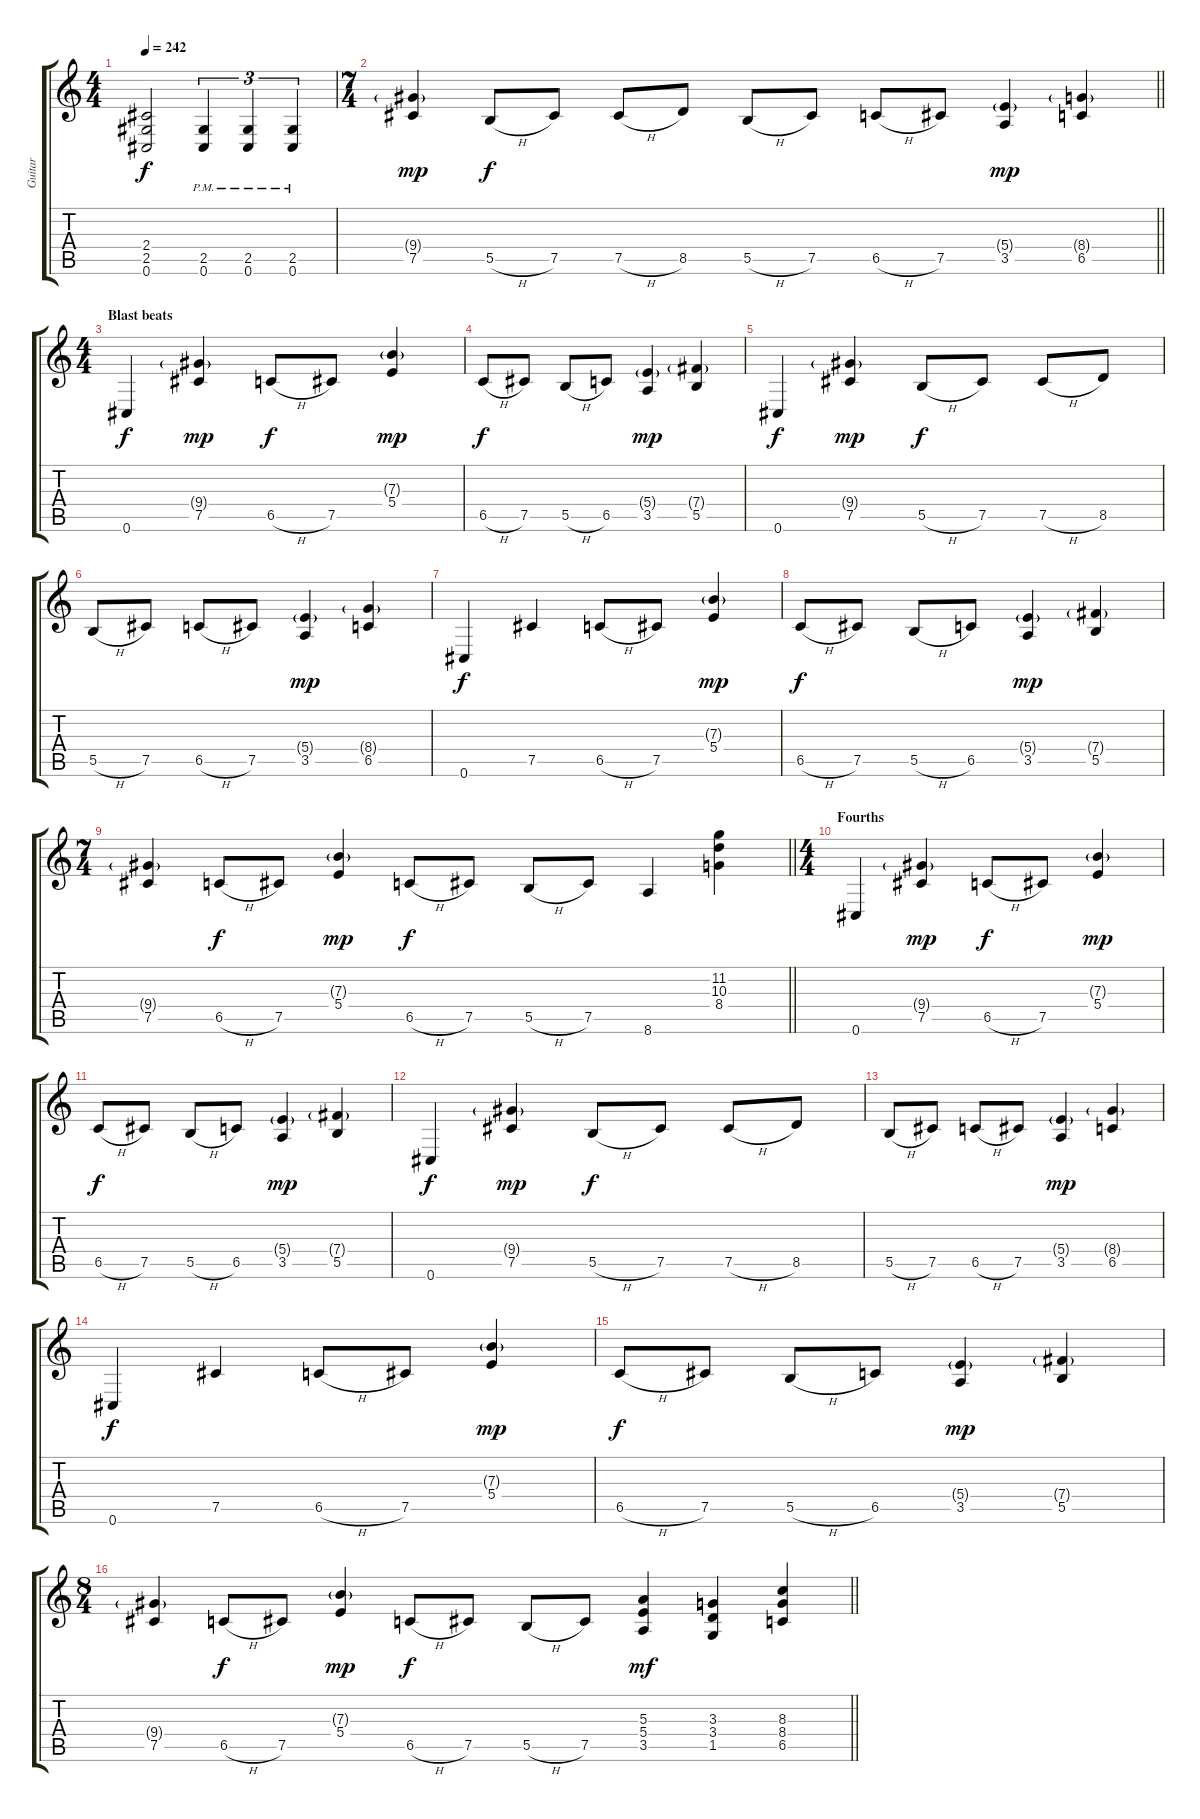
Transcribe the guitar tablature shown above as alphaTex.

\track ("Guitar" "Guitar") {instrument distortionguitar}
\staff {score tabs}
\tuning (Db4 Ab3 E3 B2 Gb2 Db2) {hide}
\ts (4 4)
\tempo 242
\clef g2
\ks c
(2.4{t} 2.5{t} 0.6{t}).2{dy f} (2.5{pm} 0.6{pm}).4{tu (3 2)} (2.5{pm} 0.6{pm}).4{tu (3 2)} (2.5{pm} 0.6{pm}).4{tu (3 2)} |
\ts (7 4)
\barLineRight lightlight
(9.4{g} 7.5).4{dy mp} 5.5{h}.8{dy f} 7.5.8 7.5{h}.8 8.5.8 5.5{h}.8 7.5.8 6.5{h}.8 7.5.8 (5.4{g} 3.5).4{dy mp} (8.4{g} 6.5).4 |
\ts (4 4)
\section ("" "Blast beats")
0.6.4{dy f} (9.4{g} 7.5).4{dy mp} 6.5{h}.8{dy f} 7.5.8 (7.3{g} 5.4).4{dy mp} |
6.5{h}.8{dy f} 7.5.8 5.5{h}.8 6.5.8 (5.4{g} 3.5).4{dy mp} (7.4{g} 5.5).4 |
0.6.4{dy f} (9.4{g} 7.5).4{dy mp} 5.5{h}.8{dy f} 7.5.8 7.5{h}.8 8.5.8 |
5.5{h}.8 7.5.8 6.5{h}.8 7.5.8 (5.4{g} 3.5).4{dy mp} (8.4{g} 6.5).4 |
0.6.4{dy f} 7.5.4 6.5{h}.8 7.5.8 (7.3{g} 5.4).4{dy mp} |
6.5{h}.8{dy f} 7.5.8 5.5{h}.8 6.5.8 (5.4{g} 3.5).4{dy mp} (7.4{g} 5.5).4 |
\ts (7 4)
\barLineRight lightlight
(9.4{g} 7.5).4 6.5{h}.8{dy f} 7.5.8 (7.3{g} 5.4).4{dy mp} 6.5{h}.8{dy f} 7.5.8 5.5{h}.8 7.5.8 8.6.4 (11.2 10.3 8.4).4 |
\ts (4 4)
\section ("" "Fourths")
0.6.4 (9.4{g} 7.5).4{dy mp} 6.5{h}.8{dy f} 7.5.8 (7.3{g} 5.4).4{dy mp} |
6.5{h}.8{dy f} 7.5.8 5.5{h}.8 6.5.8 (5.4{g} 3.5).4{dy mp} (7.4{g} 5.5).4 |
0.6.4{dy f} (9.4{g} 7.5).4{dy mp} 5.5{h}.8{dy f} 7.5.8 7.5{h}.8 8.5.8 |
5.5{h}.8 7.5.8 6.5{h}.8 7.5.8 (5.4{g} 3.5).4{dy mp} (8.4{g} 6.5).4 |
0.6.4{dy f} 7.5.4 6.5{h}.8 7.5.8 (7.3{g} 5.4).4{dy mp} |
6.5{h}.8{dy f} 7.5.8 5.5{h}.8 6.5.8 (5.4{g} 3.5).4{dy mp} (7.4{g} 5.5).4 |
\ts (8 4)
\barLineRight lightlight
(9.4{g} 7.5).4 6.5{h}.8{dy f} 7.5.8 (7.3{g} 5.4).4{dy mp} 6.5{h}.8{dy f} 7.5.8 5.5{h}.8 7.5.8 (5.3 5.4 3.5).4{dy mf} (3.3 3.4 1.5).4 (8.3 8.4 6.5).4
